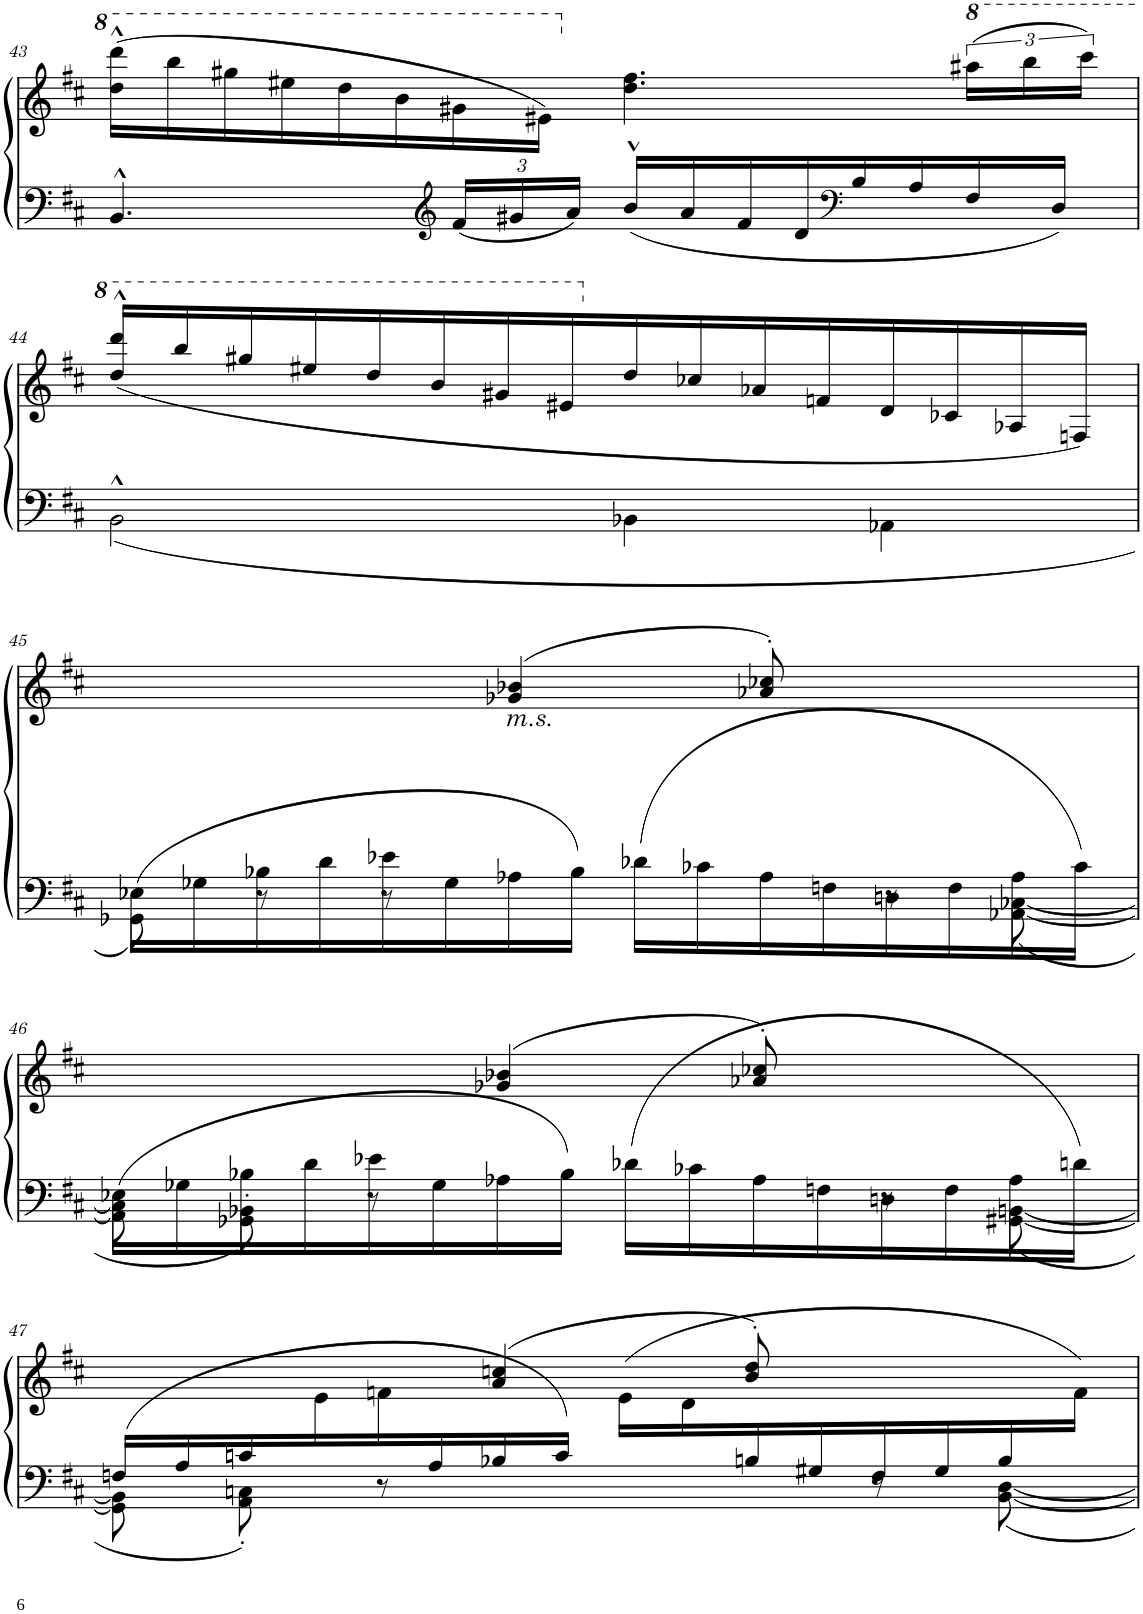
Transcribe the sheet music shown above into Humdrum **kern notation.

**kern	**kern
*part1	*part1
*staff2	*staff1
*I"Piano	*
*I'Pno	*
!!LO:PB:g=z
*clefF4	*clefG2
*k[f#c#]	*k[f#c#]
*M4/4	*M4/4
*met(c|)	*met(c|)
=43	=43
4.BB^^/	(16ddd\^^ 16dddd\^^LL
.	16bbb\
.	16ggg#X\
.	16eee#X\
.	16ddd\
.	16bb\
*clefG2	*
*Xbrackettup	*
24f#/LL	16gg#X\
24g#X/	.
.	16ee#X\JJ)
24a/JJ	.
16b^^/LL	4.dd\ 4.ff#\
16a/	.
16f#/	.
16d/	.
*clefF4	*
16B/	.
16A/	.
*	*8va
16F#/	(24aaa#X\LL
.	24bbb\
16D/JJ	.
.	24cccc#\JJ)
!!LO:LB:g=z
=44	=44
2BB^^\	(16ddd/^^ 16dddd/^^LL
.	16bbb/
.	16ggg#X/
.	16eee#X/
.	16ddd/
.	16bb/
.	16gg#X/
.	16ee#X/
*	*X8va
4BB-X\	16dd/
.	16cc-X/
.	16a-X/
.	16fn/
4AA-X\	16d/
.	16c-X/
.	16A-X/
.	16Fn/JJ)
!!LO:LB:g=z
=45	=45
*^	*
16E-X\LL	8GG-X\	4.ryy
16G-X\	.	.
16B-X\	8r	.
16d\	.	.
16e-X\	8r	.
16G-\	.	.
!LO:TX:a:i:t=m.s.	!	!
16A-X\	4.ryy	(>4g-X/ 4b-X/
16B-\JJ	.	.
16d-X\LL	.	.
16c-X\	.	.
16A-\	.	8a-X/'> 8cc-X/'>)
16Fn\	.	.
16Dn\	8r	4ryy
16F\	.	.
16A-\	[8AA-X\ [<8C-X\	.
16c-\JJ	.	.
!!LO:LB:g=z
=46	=46	=46
16E-X\LL	8AA-\] 8C-\]	4.ryy
16G-X\	.	.
16B-X\	8GG-X\' 8BB-X\'	.
16d\	.	.
16e-X\	8r	.
16G-\	.	.
16A-X\	4.ryy	(>4g-X/ 4b-X/
16B-\JJ	.	.
16d-X\LL	.	.
16c-X\	.	.
16A-\	.	8a-X/'> 8cc-X/'>)
16Fn\	.	.
16Dn\	8r	4ryy
16F\	.	.
16A-\	[8GG#X\ [<8BBn\	.
16dn\JJ	.	.
!!LO:LB:g=z
=47	=47	=47
*	*	*^
16Fn/LL	8GG#\] 8BB\]	8.ryy	4.ryy
16A/	.	.	.
16cn/	8AA\'< 8Cn\'<	.	.
8ryy	.	16en\	.
.	8r	16fn\	.
16A/	.	8.ryy	.
16B-X/	4.ryy	.	(>4a/ 4ccn/
16c/JJ	.	.	.
8ryy	.	(16e\LL	.
.	.	16d\	.
16Bn/	.	16ryy	8b/'> 8dd/'>)
16G#X/	.	.	.
16F/	8r	.	4ryy
16G#/	.	.	.
16B/	[8BB\ [<8D\	.	.
16ryy	.	16f\JJ)	.
*v	*v	*	*
*	*v	*v
=	=
*-	*-
